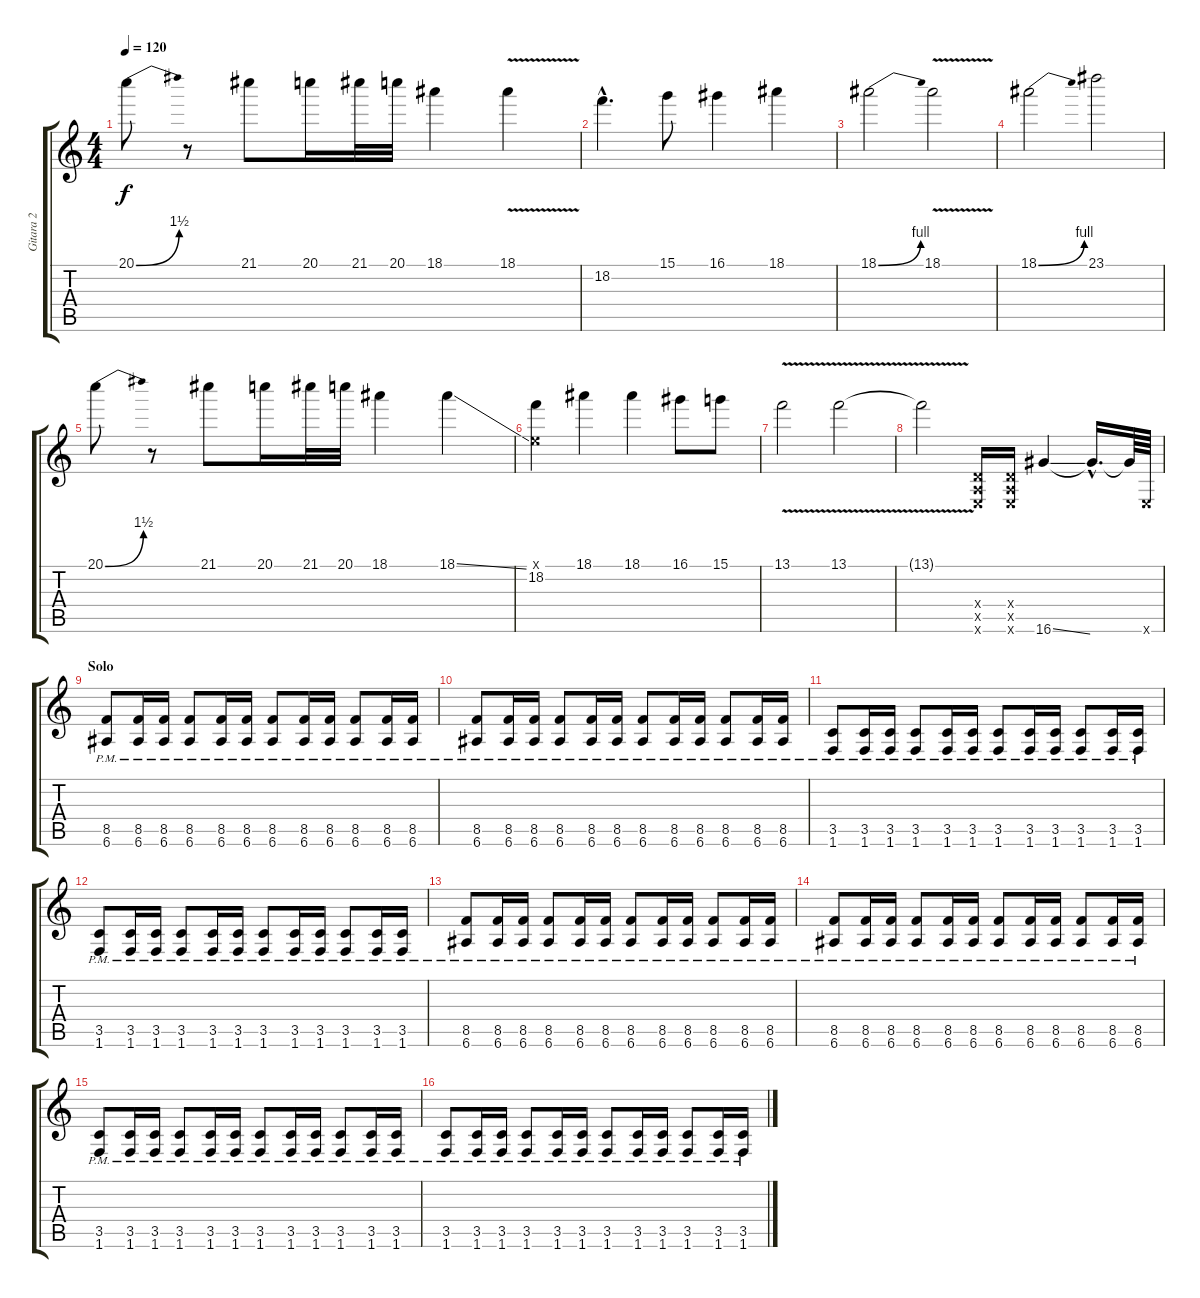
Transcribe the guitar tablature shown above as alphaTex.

\track ("Gitara 2" "Gitara 2") {instrument distortionguitar}
\staff {score tabs}
\tuning (E4 B3 G3 D3 A2 E2) {hide}
\ts (4 4)
\tempo 120
\clef g2
\ks c
20.1{be (bend 0 0 60 6)}.8{dy f} r.8 21.1.8 20.1.16 21.1.32 20.1.32 18.1.4 18.1{v}.4 |
18.2{hac}.4{d} 15.1.8 16.1.4 18.1.4 |
18.1{be (bend 0 0 60 4)}.2 18.1{v}.2 |
18.1{be (bend 0 0 60 4)}.2 23.1.2 |
20.1{be (bend 0 0 60 6)}.8 r.8 21.1.8 20.1.16 21.1.32 20.1.32 18.1.4 18.1{ss}.4 |
(0.1{x} 18.2).4 18.1.4 18.1.4 16.1.8 15.1.8 |
13.1{v}.2 13.1{v}.2 |
13.1{t}.2{volume 15} (0.4{x} 0.5{x} 0.6{x}).16 (0.4{x} 0.5{x} 0.6{x}).16 16.6{ss}.4 16.6{hac t}.16{d} 16.6{t}.64 0.6{x}.64 |
\section ("" "Solo")
(8.5{pm} 6.6{pm}).8 (8.5{pm} 6.6{pm}).16 (8.5{pm} 6.6{pm}).16 (8.5{pm} 6.6{pm}).8 (8.5{pm} 6.6{pm}).16 (8.5{pm} 6.6{pm}).16 (8.5{pm} 6.6{pm}).8 (8.5{pm} 6.6{pm}).16 (8.5{pm} 6.6{pm}).16 (8.5{pm} 6.6{pm}).8 (8.5{pm} 6.6{pm}).16 (8.5{pm} 6.6{pm}).16 |
(8.5{pm} 6.6{pm}).8 (8.5{pm} 6.6{pm}).16 (8.5{pm} 6.6{pm}).16 (8.5{pm} 6.6{pm}).8 (8.5{pm} 6.6{pm}).16 (8.5{pm} 6.6{pm}).16 (8.5{pm} 6.6{pm}).8 (8.5{pm} 6.6{pm}).16 (8.5{pm} 6.6{pm}).16 (8.5{pm} 6.6{pm}).8 (8.5{pm} 6.6{pm}).16 (8.5{pm} 6.6{pm}).16 |
(3.5{pm} 1.6{pm}).8 (3.5{pm} 1.6{pm}).16 (3.5{pm} 1.6{pm}).16 (3.5{pm} 1.6{pm}).8 (3.5{pm} 1.6{pm}).16 (3.5{pm} 1.6{pm}).16 (3.5{pm} 1.6{pm}).8 (3.5{pm} 1.6{pm}).16 (3.5{pm} 1.6{pm}).16 (3.5{pm} 1.6{pm}).8 (3.5{pm} 1.6{pm}).16 (3.5{pm} 1.6{pm}).16 |
(3.5{pm} 1.6{pm}).8 (3.5{pm} 1.6{pm}).16 (3.5{pm} 1.6{pm}).16 (3.5{pm} 1.6{pm}).8 (3.5{pm} 1.6{pm}).16 (3.5{pm} 1.6{pm}).16 (3.5{pm} 1.6{pm}).8 (3.5{pm} 1.6{pm}).16 (3.5{pm} 1.6{pm}).16 (3.5{pm} 1.6{pm}).8 (3.5{pm} 1.6{pm}).16 (3.5{pm} 1.6{pm}).16 |
(8.5{pm} 6.6{pm}).8 (8.5{pm} 6.6{pm}).16 (8.5{pm} 6.6{pm}).16 (8.5{pm} 6.6{pm}).8 (8.5{pm} 6.6{pm}).16 (8.5{pm} 6.6{pm}).16 (8.5{pm} 6.6{pm}).8 (8.5{pm} 6.6{pm}).16 (8.5{pm} 6.6{pm}).16 (8.5{pm} 6.6{pm}).8 (8.5{pm} 6.6{pm}).16 (8.5{pm} 6.6{pm}).16 |
(8.5{pm} 6.6{pm}).8 (8.5{pm} 6.6{pm}).16 (8.5{pm} 6.6{pm}).16 (8.5{pm} 6.6{pm}).8 (8.5{pm} 6.6{pm}).16 (8.5{pm} 6.6{pm}).16 (8.5{pm} 6.6{pm}).8 (8.5{pm} 6.6{pm}).16 (8.5{pm} 6.6{pm}).16 (8.5{pm} 6.6{pm}).8 (8.5{pm} 6.6{pm}).16 (8.5{pm} 6.6{pm}).16 |
(3.5{pm} 1.6{pm}).8 (3.5{pm} 1.6{pm}).16 (3.5{pm} 1.6{pm}).16 (3.5{pm} 1.6{pm}).8 (3.5{pm} 1.6{pm}).16 (3.5{pm} 1.6{pm}).16 (3.5{pm} 1.6{pm}).8 (3.5{pm} 1.6{pm}).16 (3.5{pm} 1.6{pm}).16 (3.5{pm} 1.6{pm}).8 (3.5{pm} 1.6{pm}).16 (3.5{pm} 1.6{pm}).16 |
(3.5{pm} 1.6{pm}).8 (3.5{pm} 1.6{pm}).16 (3.5{pm} 1.6{pm}).16 (3.5{pm} 1.6{pm}).8 (3.5{pm} 1.6{pm}).16 (3.5{pm} 1.6{pm}).16 (3.5{pm} 1.6{pm}).8 (3.5{pm} 1.6{pm}).16 (3.5{pm} 1.6{pm}).16 (3.5{pm} 1.6{pm}).8 (3.5{pm} 1.6{pm}).16 (3.5{pm} 1.6{pm}).16
